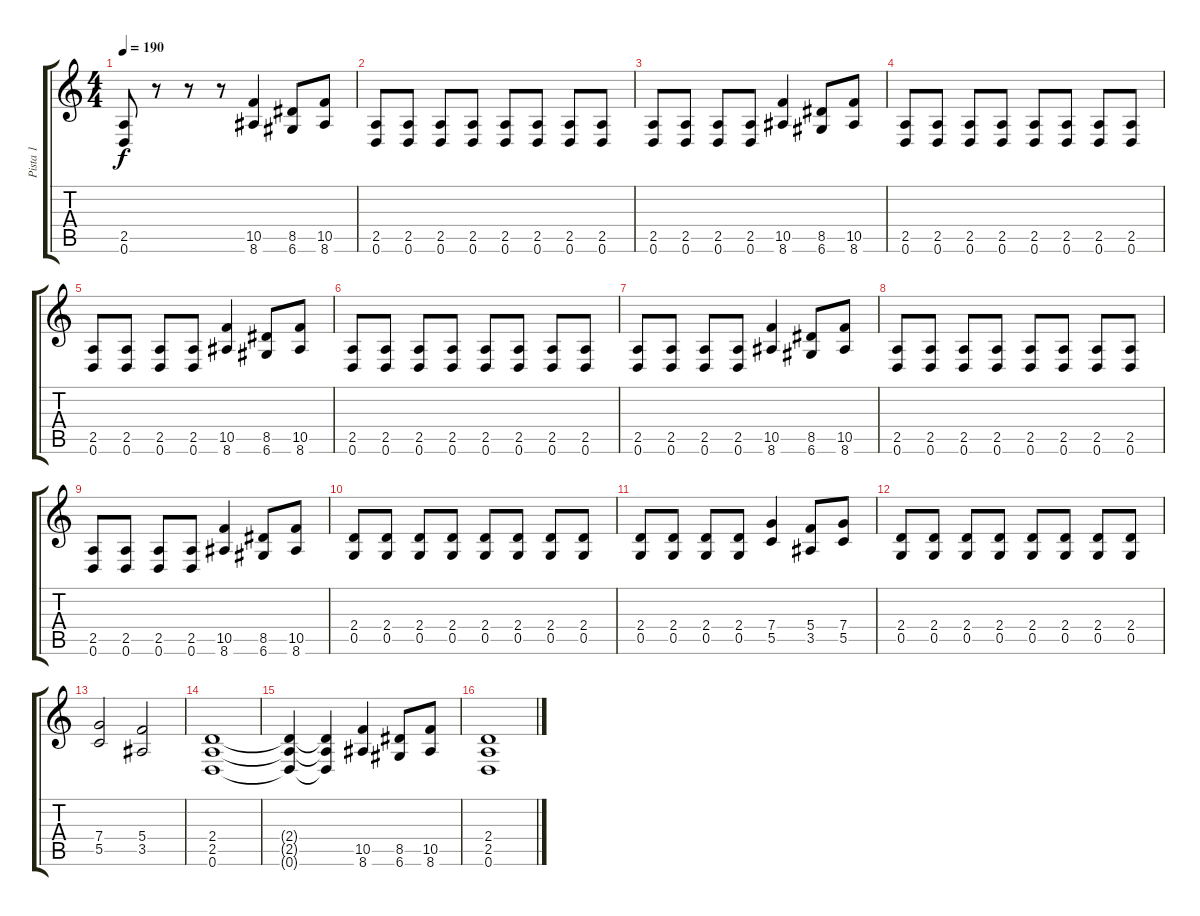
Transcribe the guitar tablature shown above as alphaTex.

\track ("Pista 1" "Pista 1") {instrument distortionguitar}
\staff {score tabs}
\tuning (D4 A3 F3 C3 G2 D2) {hide}
\ts (4 4)
\tempo 190
\clef g2
\ks c
(2.5 0.6).8{dy f} r.8 r.8 r.8 (10.5 8.6).4 (8.5 6.6).8 (10.5 8.6).8 |
(2.5 0.6).8 (2.5 0.6).8 (2.5 0.6).8 (2.5 0.6).8 (2.5 0.6).8 (2.5 0.6).8 (2.5 0.6).8 (2.5 0.6).8 |
(2.5 0.6).8 (2.5 0.6).8 (2.5 0.6).8 (2.5 0.6).8 (10.5 8.6).4 (8.5 6.6).8 (10.5 8.6).8 |
(2.5 0.6).8 (2.5 0.6).8 (2.5 0.6).8 (2.5 0.6).8 (2.5 0.6).8 (2.5 0.6).8 (2.5 0.6).8 (2.5 0.6).8 |
(2.5 0.6).8 (2.5 0.6).8 (2.5 0.6).8 (2.5 0.6).8 (10.5 8.6).4 (8.5 6.6).8 (10.5 8.6).8 |
(2.5 0.6).8 (2.5 0.6).8 (2.5 0.6).8 (2.5 0.6).8 (2.5 0.6).8 (2.5 0.6).8 (2.5 0.6).8 (2.5 0.6).8 |
(2.5 0.6).8 (2.5 0.6).8 (2.5 0.6).8 (2.5 0.6).8 (10.5 8.6).4 (8.5 6.6).8 (10.5 8.6).8 |
(2.5 0.6).8 (2.5 0.6).8 (2.5 0.6).8 (2.5 0.6).8 (2.5 0.6).8 (2.5 0.6).8 (2.5 0.6).8 (2.5 0.6).8 |
(2.5 0.6).8 (2.5 0.6).8 (2.5 0.6).8 (2.5 0.6).8 (10.5 8.6).4 (8.5 6.6).8 (10.5 8.6).8 |
(2.4 0.5).8 (2.4 0.5).8 (2.4 0.5).8 (2.4 0.5).8 (2.4 0.5).8 (2.4 0.5).8 (2.4 0.5).8 (2.4 0.5).8 |
(2.4 0.5).8 (2.4 0.5).8 (2.4 0.5).8 (2.4 0.5).8 (7.4 5.5).4 (5.4 3.5).8 (7.4 5.5).8 |
(2.4 0.5).8 (2.4 0.5).8 (2.4 0.5).8 (2.4 0.5).8 (2.4 0.5).8 (2.4 0.5).8 (2.4 0.5).8 (2.4 0.5).8 |
(7.4 5.5).2 (5.4 3.5).2 |
(2.4 2.5 0.6).1 |
(2.4{t} 2.5{t} 0.6{t}).4 (2.4{t} 2.5{t} 0.6{t}).4 (10.5 8.6).4 (8.5 6.6).8 (10.5 8.6).8 |
(2.4 2.5 0.6).1
